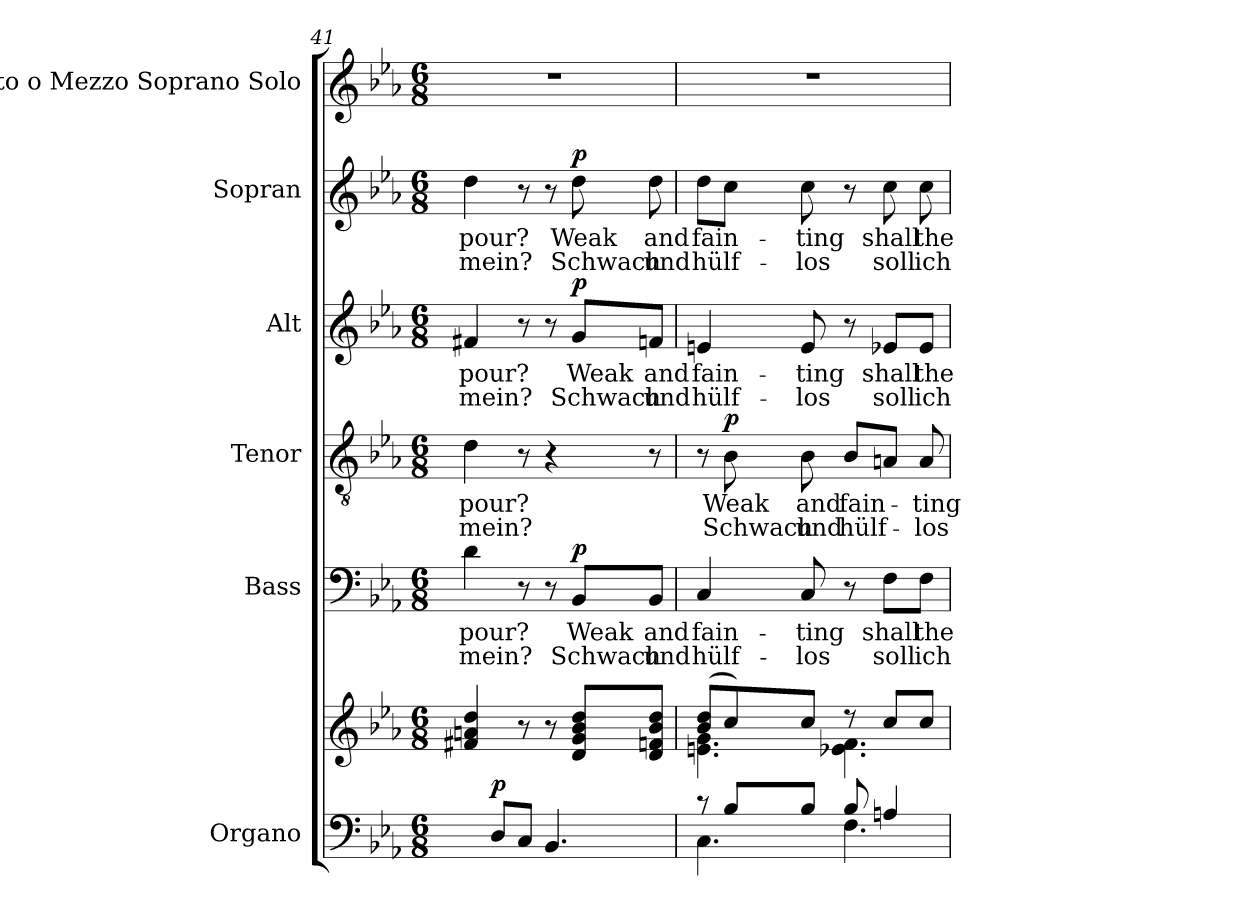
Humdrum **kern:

**kern	**kern	**dynam	**kern	**text	**text	**dynam	**kern	**text	**text	**dynam	**kern	**text	**text	**dynam	**kern	**text	**text	**dynam	**kern
*part6	*part6	*part6	*part5	*part5	*part5	*part5	*part4	*part4	*part4	*part4	*part3	*part3	*part3	*part3	*part2	*part2	*part2	*part2	*part1
*staff7	*staff6	*staff6/7	*staff5	*staff5	*staff5	*staff5	*staff4	*staff4	*staff4	*staff4	*staff3	*staff3	*staff3	*staff3	*staff2	*staff2	*staff2	*staff2	*staff1
*I"Organo	*	*	*I"Bass	*	*	*	*I"Tenor	*	*	*	*I"Alt	*	*	*	*I"Sopran	*	*	*	*I"Alto o Mezzo Soprano Solo
*	*	*	*I'B	*	*	*	*I'T	*	*	*	*I'A	*	*	*	*I'S	*	*	*	*I'S o l o
*clefF4	*clefG2	*	*clefF4	*	*	*	*clefGv2	*	*	*	*clefG2	*	*	*	*clefG2	*	*	*	*clefG2
*k[b-e-a-]	*k[b-e-a-]	*	*k[b-e-a-]	*	*	*	*k[b-e-a-]	*	*	*	*k[b-e-a-]	*	*	*	*k[b-e-a-]	*	*	*	*k[b-e-a-]
*E-:	*E-:	*	*E-:	*	*	*	*E-:	*	*	*	*E-:	*	*	*	*E-:	*	*	*	*E-:
*M6/8	*M6/8	*	*M6/8	*	*	*	*M6/8	*	*	*	*M6/8	*	*	*	*M6/8	*	*	*	*M6/8
=41	=41	=41	=41	=41	=41	=41	=41	=41	=41	=41	=41	=41	=41	=41	=41	=41	=41	=41	=41
8ryy	4f#X/ 4an/ 4dd/	.	4d\	pour?	mein?	.	4d\	pour?	mein?	.	4f#X/	pour?	mein?	.	4dd\	pour?	mein?	.	2.r
!	!	!LO:DY:a=2	!	!	!	!	!	!	!	!	!	!	!	!	!	!	!	!	!
8D/L	.	p	.	.	.	.	.	.	.	.	.	.	.	.	.	.	.	.	.
8C/J	8r	.	8r	.	.	.	8r	.	.	.	8r	.	.	.	8r	.	.	.	.
4.BB-/	8r	.	8r	.	.	.	4r	.	.	.	8r	.	.	.	8r	.	.	.	.
!	!	!	!	!	!	!LO:DY:a	!	!	!	!	!	!	!	!LO:DY:a	!	!	!	!LO:DY:a	!
.	8d/ 8g/ 8b-/ 8dd/L	.	8BB-/L	Weak	Schwach	p	.	.	.	.	8g/L	Weak	Schwach	p	8dd\	Weak	Schwach	p	.
.	8d/ 8fn/ 8b-/ 8dd/J	.	8BB-/J	and	und	.	8r	.	.	.	8fn/J	and	und	.	8dd\	and	und	.	.
!!LO:PB:g=z
=42	=42	=42	=42	=42	=42	=42	=42	=42	=42	=42	=42	=42	=42	=42	=42	=42	=42	=42	=42
*^	*^	*	*	*	*	*	*	*	*	*	*	*	*	*	*	*	*	*	*
8r	4.C\	(>8b-/ 8dd/L	4.en\ 4.g\	.	4C/	fain-	hülf-	.	8r	.	.	.	4en/	fain-	hülf-	.	8dd\L	fain-	hülf-	.	2.r
!	!	!	!	!	!	!	!	!	!	!	!	!LO:DY:a	!	!	!	!	!	!	!	!	!
8B-/L	.	8cc/)	.	.	.	.	.	.	8B-\	Weak	Schwach	p	.	.	.	.	8cc\J	.	.	.	.
8B-/J	.	8cc/J	.	.	8C/	-ting	-los	.	8B-\	and	und	.	8e/	-ting	-los	.	8cc\	-ting	-los	.	.
8B-/	4.F\	8r	4.e-X\ 4.f\	.	8r	.	.	.	8B-/L	fain-	hülf-	.	8r	.	.	.	8r	.	.	.	.
4An/	.	8cc/L	.	.	8F\L	shall	soll	.	8An/J	.	.	.	8e-X/L	shall	soll	.	8cc\	shall	soll	.	.
.	.	8cc/J	.	.	8F\J	the	ich	.	8A/	-ting	-los	.	8e-/J	the	ich	.	8cc\	the	ich	.	.
*v	*v	*	*	*	*	*	*	*	*	*	*	*	*	*	*	*	*	*	*	*	*
*	*v	*v	*	*	*	*	*	*	*	*	*	*	*	*	*	*	*	*	*	*
=	=	=	=	=	=	=	=	=	=	=	=	=	=	=	=	=	=	=	=
*-	*-	*-	*-	*-	*-	*-	*-	*-	*-	*-	*-	*-	*-	*-	*-	*-	*-	*-	*-
